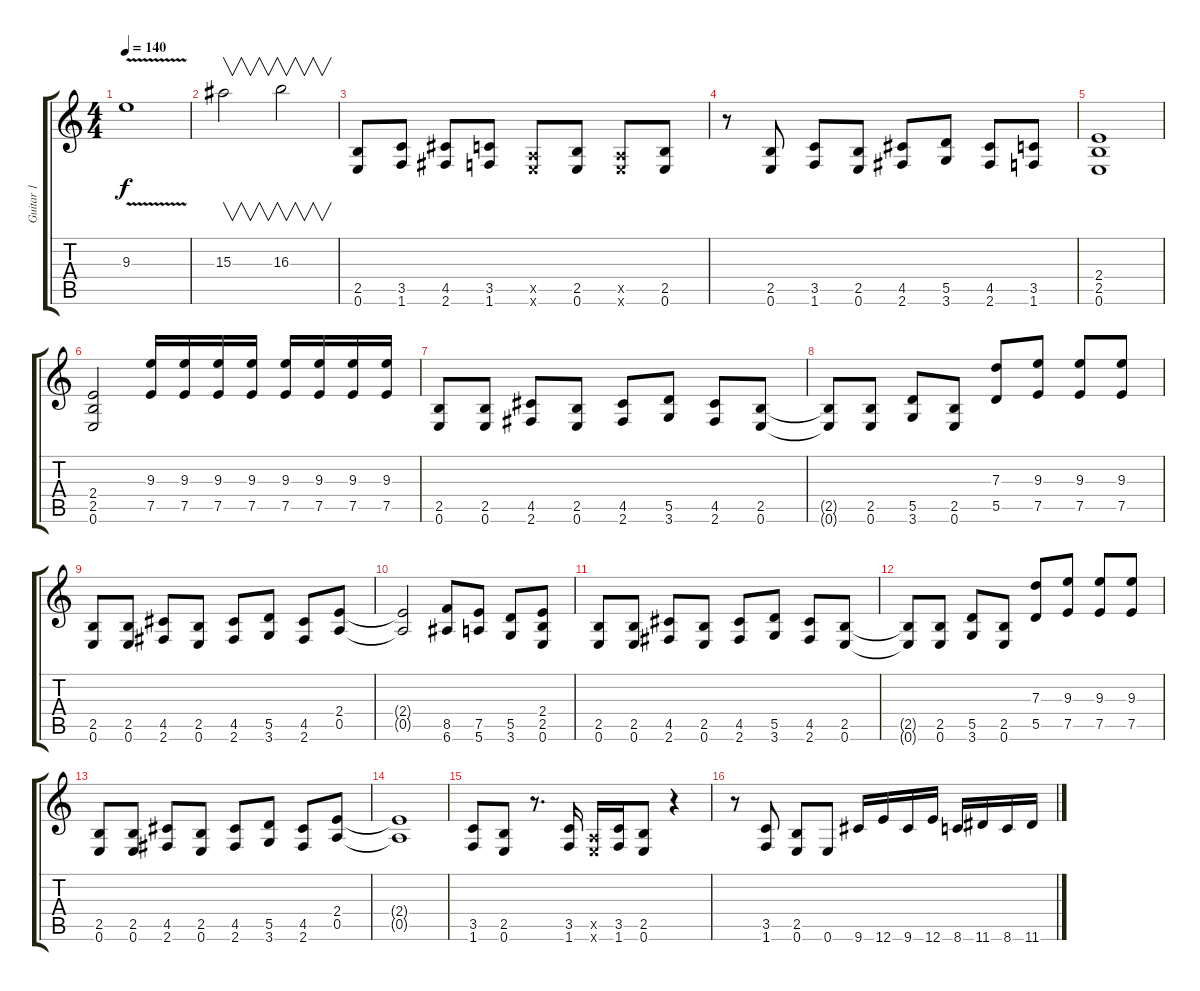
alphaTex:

\track ("Guitar 1" "Guitar 1") {instrument overdrivenguitar}
\staff {score tabs}
\tuning (E4 B3 G3 D3 A2 E2) {hide}
\ts (4 4)
\tempo 140
\clef g2
\ks c
9.3{v}.1{dy f} |
15.3.2{v} 16.3.2{v} |
(2.5 0.6).8 (3.5 1.6).8 (4.5 2.6).8 (3.5 1.6).8 (0.5{x} 0.6{x}).8 (2.5 0.6).8 (0.5{x} 0.6{x}).8 (2.5 0.6).8 |
r.8 (2.5 0.6).8 (3.5 1.6).8 (2.5 0.6).8 (4.5 2.6).8 (5.5 3.6).8 (4.5 2.6).8 (3.5 1.6).8 |
(2.4 2.5 0.6).1 |
(2.4 2.5 0.6).2 (9.3 7.5).16 (9.3 7.5).16 (9.3 7.5).16 (9.3 7.5).16 (9.3 7.5).16 (9.3 7.5).16 (9.3 7.5).16 (9.3 7.5).16 |
(2.5 0.6).8 (2.5 0.6).8 (4.5 2.6).8 (2.5 0.6).8 (4.5 2.6).8 (5.5 3.6).8 (4.5 2.6).8 (2.5 0.6).8 |
(2.5{t} 0.6{t}).8 (2.5 0.6).8 (5.5 3.6).8 (2.5 0.6).8 (7.3 5.5).8 (9.3 7.5).8 (9.3 7.5).8 (9.3 7.5).8 |
(2.5 0.6).8 (2.5 0.6).8 (4.5 2.6).8 (2.5 0.6).8 (4.5 2.6).8 (5.5 3.6).8 (4.5 2.6).8 (2.4 0.5).8 |
(2.4{t} 0.5{t}).2 (8.5 6.6).8 (7.5 5.6).8 (5.5 3.6).8 (2.4 2.5 0.6).8 |
(2.5 0.6).8 (2.5 0.6).8 (4.5 2.6).8 (2.5 0.6).8 (4.5 2.6).8 (5.5 3.6).8 (4.5 2.6).8 (2.5 0.6).8 |
(2.5{t} 0.6{t}).8 (2.5 0.6).8 (5.5 3.6).8 (2.5 0.6).8 (7.3 5.5).8 (9.3 7.5).8 (9.3 7.5).8 (9.3 7.5).8 |
(2.5 0.6).8 (2.5 0.6).8 (4.5 2.6).8 (2.5 0.6).8 (4.5 2.6).8 (5.5 3.6).8 (4.5 2.6).8 (2.4 0.5).8 |
(2.4{t} 0.5{t}).1 |
(3.5 1.6).8 (2.5 0.6).8 r.8{d} (3.5 1.6).16 (0.5{x} 0.6{x}).16 (3.5 1.6).16 (2.5 0.6).8 r.4 |
r.8 (3.5 1.6).8 (2.5 0.6).8 0.6.8 9.6.16 12.6.16 9.6.16 12.6.16 8.6.16 11.6.16 8.6.16 11.6.16
